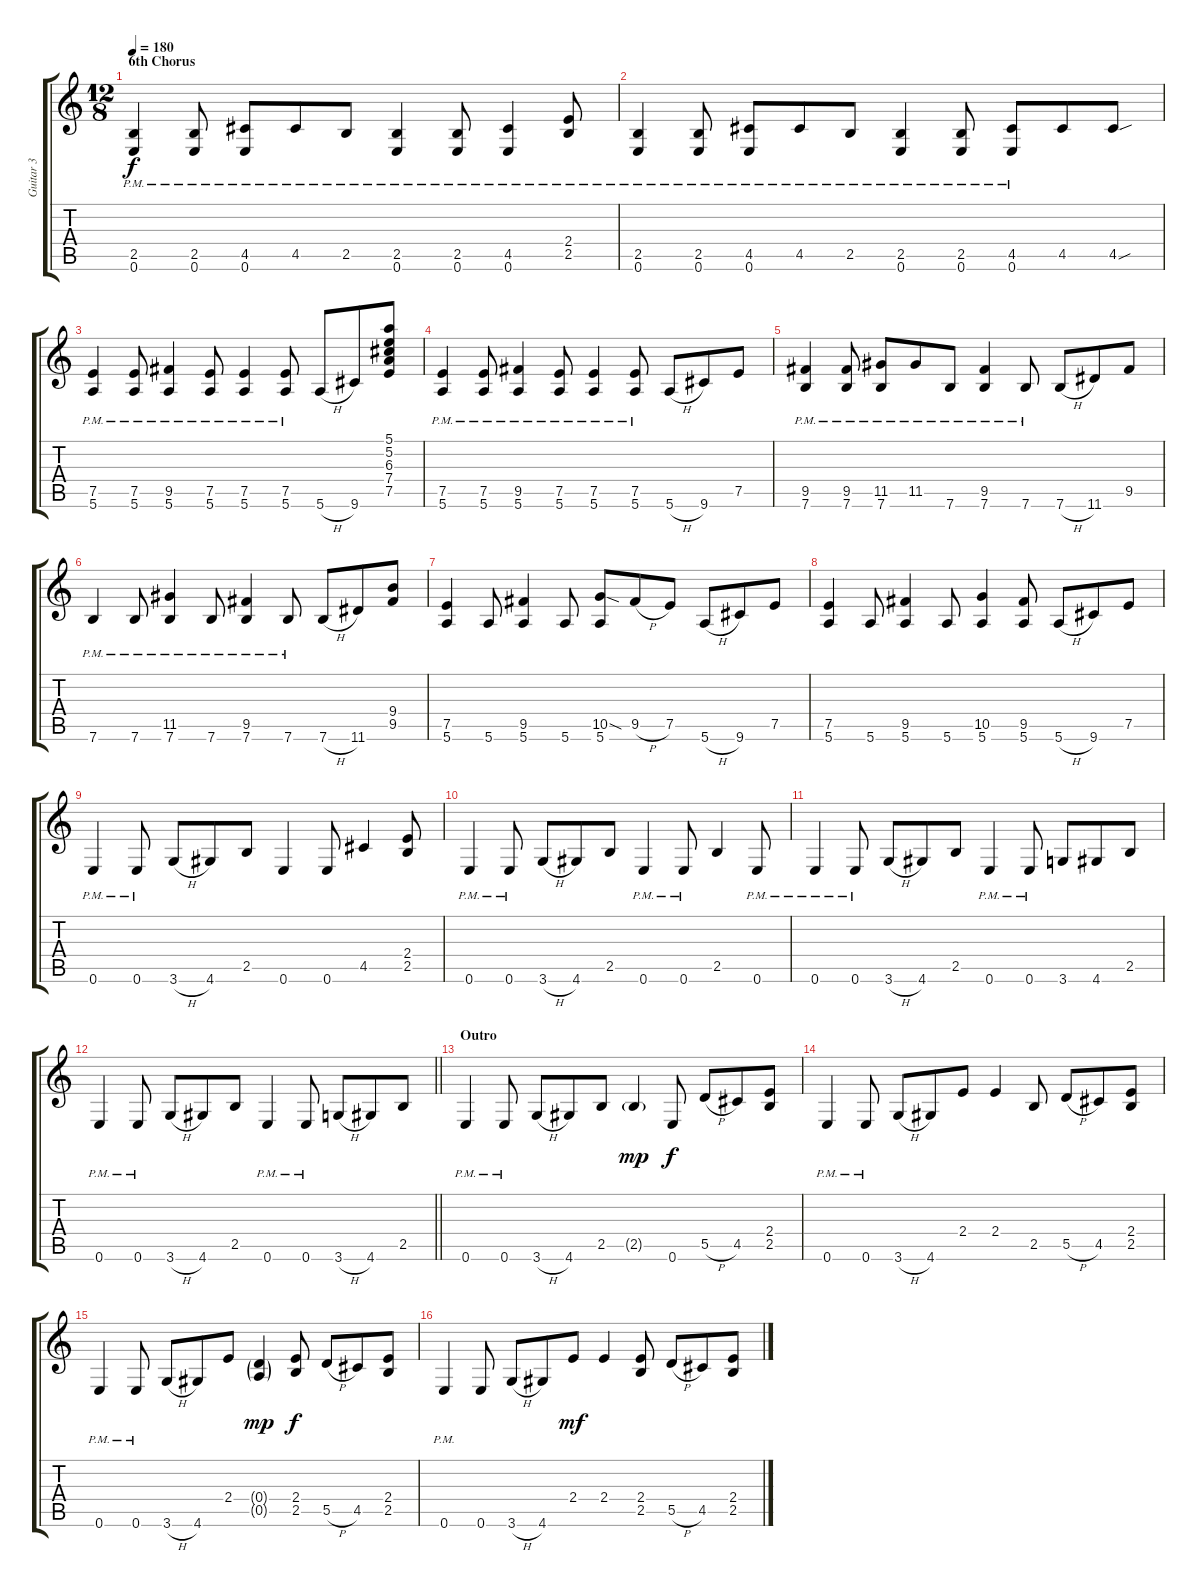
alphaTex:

\track ("Guitar 3" "Guitar 3") {instrument distortionguitar}
\staff {score tabs}
\tuning (E4 B3 G3 D3 A2 E2) {hide}
\ts (12 8)
\section ("" "6th Chorus")
\tempo 180
\clef g2
\ks c
(2.5{pm} 0.6{pm}).4{dy f} (2.5{pm} 0.6{pm}).8 (4.5{pm} 0.6{pm}).8 4.5{pm}.8 2.5{pm}.8 (2.5{pm} 0.6{pm}).4 (2.5{pm} 0.6{pm}).8 (4.5{pm} 0.6{pm}).4 (2.4{pm} 2.5{pm}).8 |
(2.5{pm} 0.6{pm}).4 (2.5{pm} 0.6{pm}).8 (4.5{pm} 0.6{pm}).8 4.5{pm}.8 2.5{pm}.8 (2.5{pm} 0.6{pm}).4 (2.5{pm} 0.6{pm}).8 (4.5{pm} 0.6{pm}).8 4.5.8 4.5{sou}.8 |
(7.5{pm} 5.6{pm}).4 (7.5{pm} 5.6{pm}).8 (9.5{pm} 5.6{pm}).4 (7.5{pm} 5.6{pm}).8 (7.5{pm} 5.6{pm}).4 (7.5{pm} 5.6{pm}).8 5.6{h}.8 9.6.8 (5.1 5.2 6.3 7.4 7.5).8 |
(7.5{pm} 5.6{pm}).4 (7.5{pm} 5.6{pm}).8 (9.5{pm} 5.6{pm}).4 (7.5{pm} 5.6{pm}).8 (7.5{pm} 5.6{pm}).4 (7.5{pm} 5.6{pm}).8 5.6{h}.8 9.6.8 7.5.8 |
(9.5{pm} 7.6{pm}).4 (9.5{pm} 7.6{pm}).8 (11.5{pm} 7.6{pm}).8 11.5{pm}.8 7.6{pm}.8 (9.5{pm} 7.6{pm}).4 7.6{pm}.8 7.6{h}.8 11.6.8 9.5.8 |
7.6{pm}.4 7.6{pm}.8 (11.5{pm} 7.6{pm}).4 7.6{pm}.8 (9.5{pm} 7.6{pm}).4 7.6{pm}.8 7.6{h}.8 11.6.8 (9.4 9.5).8 |
(7.5 5.6).4 5.6.8 (9.5 5.6).4 5.6.8 (10.5{sod} 5.6).8 9.5{h}.8 7.5.8 5.6{h}.8 9.6.8 7.5.8 |
(7.5 5.6).4 5.6.8 (9.5 5.6).4 5.6.8 (10.5 5.6).4 (9.5 5.6).8 5.6{h}.8 9.6.8 7.5.8 |
0.6{pm}.4 0.6{pm}.8 3.6{h}.8 4.6.8 2.5.8 0.6.4 0.6.8 4.5.4 (2.4 2.5).8 |
0.6{pm}.4 0.6{pm}.8 3.6{h}.8 4.6.8 2.5.8 0.6{pm}.4 0.6{pm}.8 2.5.4 0.6{pm}.8 |
0.6{pm}.4 0.6{pm}.8 3.6{h}.8 4.6.8 2.5.8 0.6{pm}.4 0.6{pm}.8 3.6.8 4.6.8 2.5.8 |
\barLineRight lightlight
0.6{pm}.4 0.6{pm}.8 3.6{h}.8 4.6.8 2.5.8 0.6{pm}.4 0.6{pm}.8 3.6{h}.8 4.6.8 2.5.8 |
\section ("" "Outro")
0.6{pm}.4 0.6{pm}.8 3.6{h}.8 4.6.8 2.5.8 2.5{g}.4{dy mp} 0.6.8{dy f} 5.5{h}.8 4.5.8 (2.4 2.5).8 |
0.6{pm}.4 0.6{pm}.8 3.6{h}.8 4.6.8 2.4.8 2.4.4 2.5.8 5.5{h}.8 4.5.8 (2.4 2.5).8 |
0.6{pm}.4 0.6{pm}.8 3.6{h}.8 4.6.8 2.4.8 (0.4{g} 0.5{g}).4{dy mp} (2.4 2.5).8{dy f} 5.5{h}.8 4.5.8 (2.4 2.5).8 |
0.6{pm}.4 0.6.8 3.6{h}.8 4.6.8 2.4.8{dy mf} 2.4.4 (2.4 2.5).8 5.5{h}.8 4.5.8 (2.4 2.5).8
